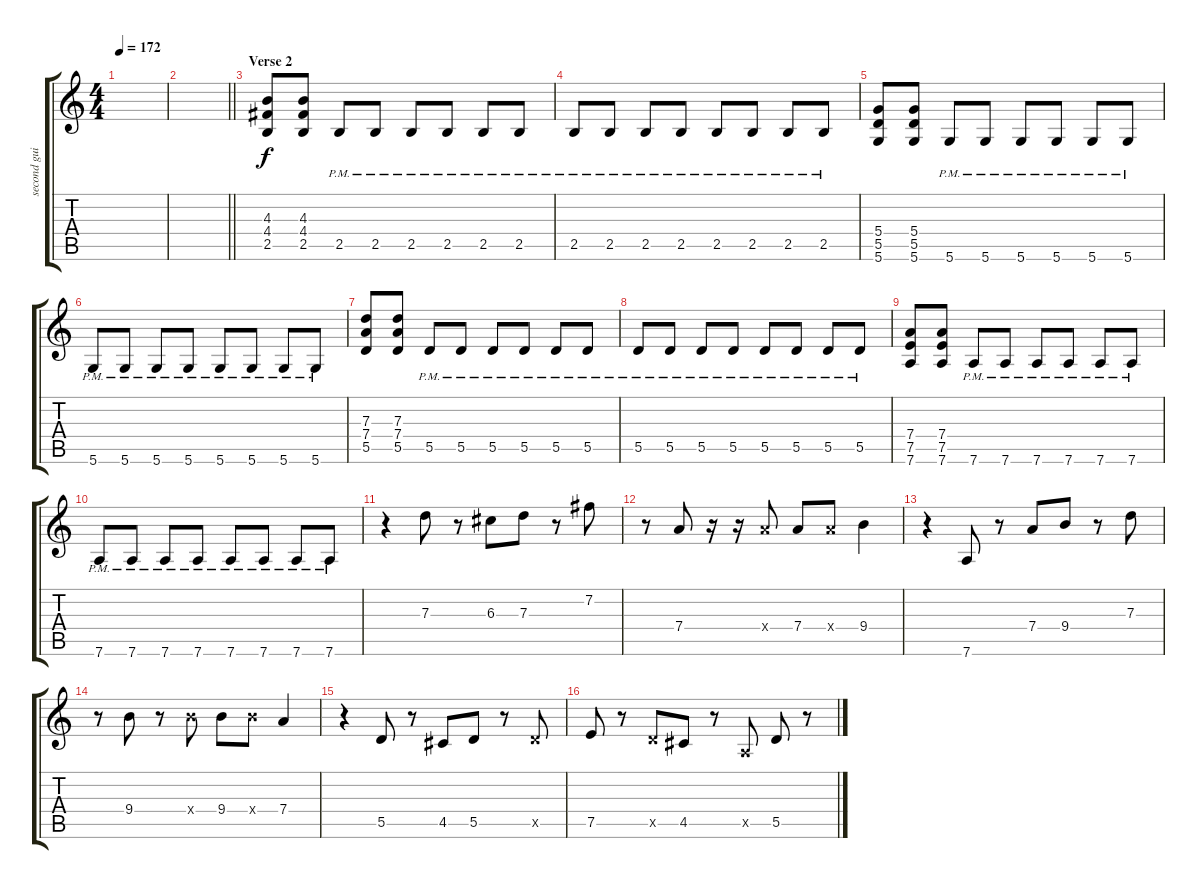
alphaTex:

\track ("second guitar" "second gui") {instrument overdrivenguitar}
\staff {score tabs}
\tuning (E4 B3 G3 D3 A2 D2) {hide}
\ts (4 4)
\tempo 172
\clef g2
\ks c
|
\barLineRight lightlight
|
\section ("" "Verse 2")
(4.3 4.4 2.5).8 (4.3 4.4 2.5).8 2.5{pm}.8 2.5{pm}.8 2.5{pm}.8 2.5{pm}.8 2.5{pm}.8 2.5{pm}.8 |
2.5{pm}.8 2.5{pm}.8 2.5{pm}.8 2.5{pm}.8 2.5{pm}.8 2.5{pm}.8 2.5{pm}.8 2.5{pm}.8 |
(5.4 5.5 5.6).8 (5.4 5.5 5.6).8 5.6{pm}.8 5.6{pm}.8 5.6{pm}.8 5.6{pm}.8 5.6{pm}.8 5.6{pm}.8 |
5.6{pm}.8 5.6{pm}.8 5.6{pm}.8 5.6{pm}.8 5.6{pm}.8 5.6{pm}.8 5.6{pm}.8 5.6{pm}.8 |
(7.3 7.4 5.5).8 (7.3 7.4 5.5).8 5.5{pm}.8 5.5{pm}.8 5.5{pm}.8 5.5{pm}.8 5.5{pm}.8 5.5{pm}.8 |
5.5{pm}.8 5.5{pm}.8 5.5{pm}.8 5.5{pm}.8 5.5{pm}.8 5.5{pm}.8 5.5{pm}.8 5.5{pm}.8 |
(7.4 7.5 7.6).8 (7.4 7.5 7.6).8 7.6{pm}.8 7.6{pm}.8 7.6{pm}.8 7.6{pm}.8 7.6{pm}.8 7.6{pm}.8 |
7.6{pm}.8 7.6{pm}.8 7.6{pm}.8 7.6{pm}.8 7.6{pm}.8 7.6{pm}.8 7.6{pm}.8 7.6{pm}.8 |
r.4 7.3.8 r.8 6.3.8 7.3.8 r.8 7.2.8 |
r.8 7.4.8 r.16 r.16 7.4{x}.8 7.4.8 7.4{x}.8 9.4.4 |
r.4 7.6.8 r.8 7.4.8 9.4.8 r.8 7.3.8 |
r.8 9.4.8 r.8 9.4{x}.8 9.4.8 9.4{x}.8 7.4.4 |
r.4{volume 13} 5.5.8 r.8 4.5.8 5.5.8 r.8 5.5{x}.8 |
7.5.8 r.8 5.5{x}.8 4.5.8 r.8 0.5{x}.8 5.5.8 r.8
